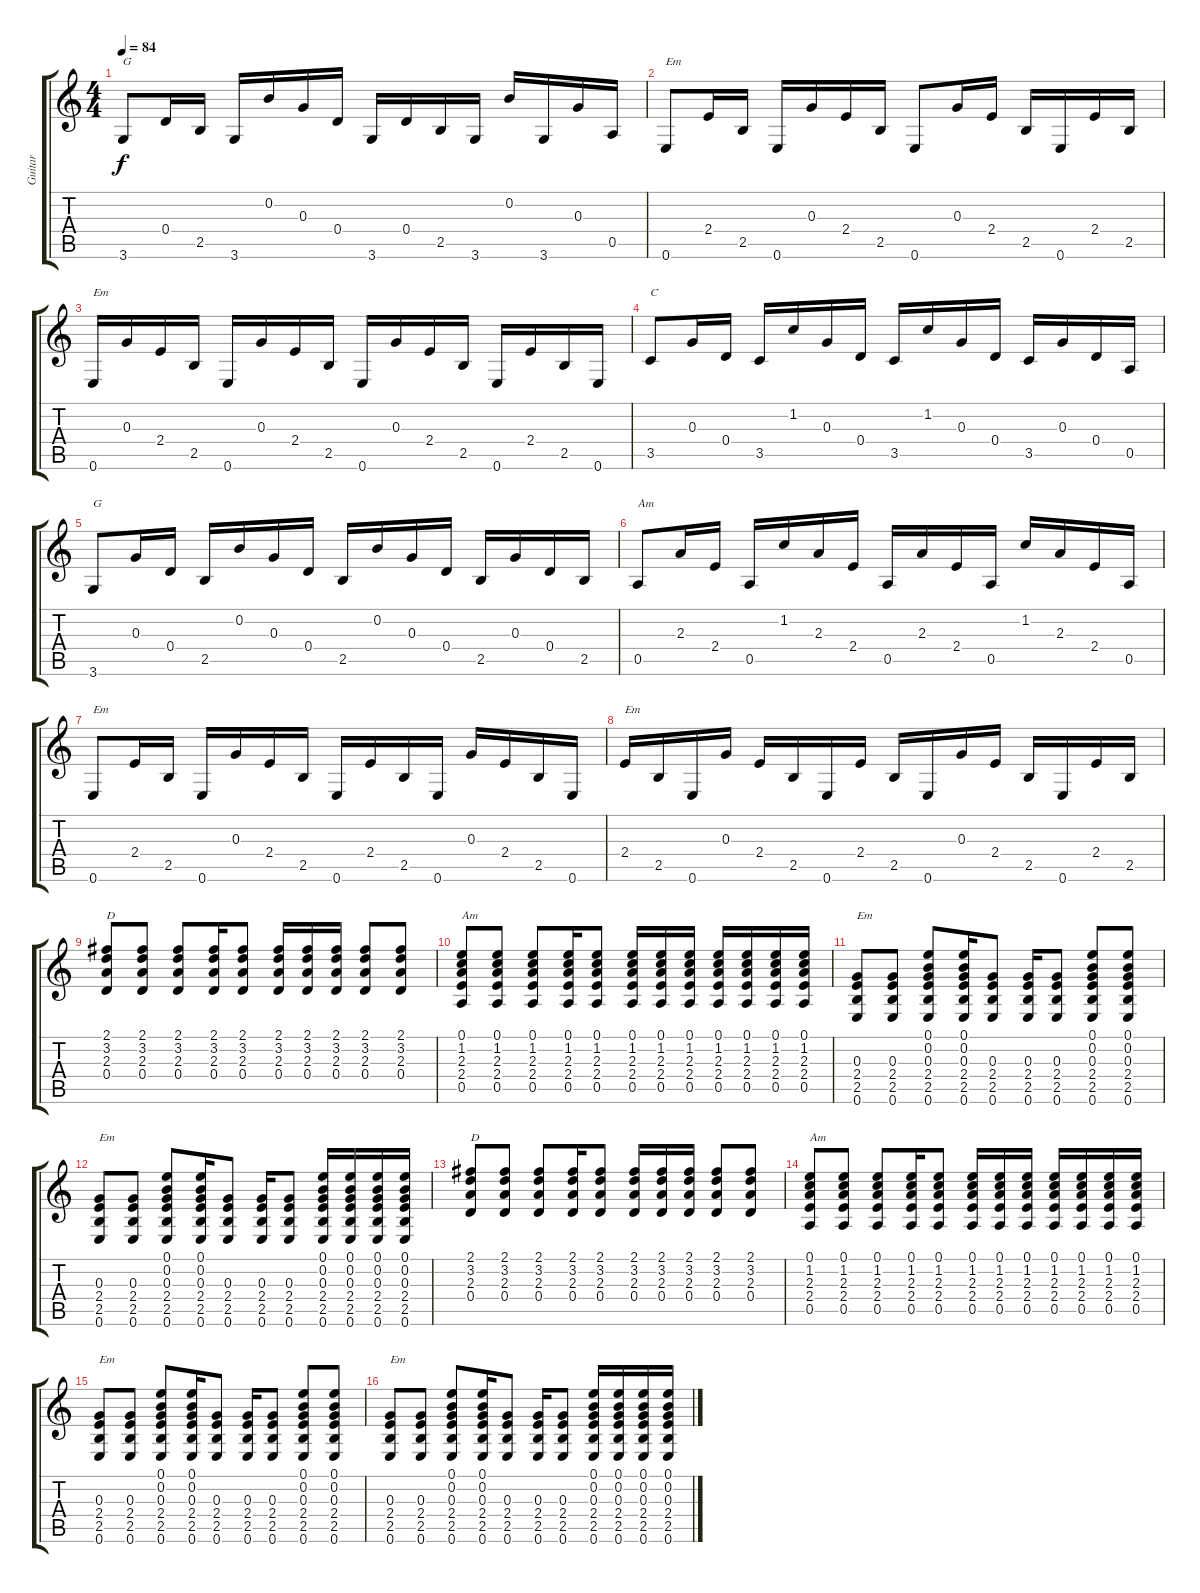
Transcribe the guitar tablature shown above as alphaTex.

\track ("Guitar" "Guitar") {instrument acousticguitarnylon}
\staff {score tabs}
\tuning (E4 B3 G3 D3 A2 E2) {hide}
\ts (4 4)
\tempo 84
\clef g2
\ks c
3.6.8{txt "G" dy f} 0.4.16 2.5.16 3.6.16 0.2.16 0.3.16 0.4.16 3.6.16 0.4.16 2.5.16 3.6.16 0.2.16 3.6.16 0.3.16 0.5.16 |
0.6.8{txt "Em"} 2.4.16 2.5.16 0.6.16 0.3.16 2.4.16 2.5.16 0.6.8 0.3.16 2.4.16 2.5.16 0.6.16 2.4.16 2.5.16 |
0.6.16{txt "Em"} 0.3.16 2.4.16 2.5.16 0.6.16 0.3.16 2.4.16 2.5.16 0.6.16 0.3.16 2.4.16 2.5.16 0.6.16 2.4.16 2.5.16 0.6.16 |
3.5.8{txt "C"} 0.3.16 0.4.16 3.5.16 1.2.16 0.3.16 0.4.16 3.5.16 1.2.16 0.3.16 0.4.16 3.5.16 0.3.16 0.4.16 0.5.16 |
3.6.8{txt "G"} 0.3.16 0.4.16 2.5.16 0.2.16 0.3.16 0.4.16 2.5.16 0.2.16 0.3.16 0.4.16 2.5.16 0.3.16 0.4.16 2.5.16 |
0.5.8{txt "Am"} 2.3.16 2.4.16 0.5.16 1.2.16 2.3.16 2.4.16 0.5.16 2.3.16 2.4.16 0.5.16 1.2.16 2.3.16 2.4.16 0.5.16 |
0.6.8{txt "Em"} 2.4.16 2.5.16 0.6.16 0.3.16 2.4.16 2.5.16 0.6.16 2.4.16 2.5.16 0.6.16 0.3.16 2.4.16 2.5.16 0.6.16 |
2.4.16{txt "Em"} 2.5.16 0.6.16 0.3.16 2.4.16 2.5.16 0.6.16 2.4.16 2.5.16 0.6.16 0.3.16 2.4.16 2.5.16 0.6.16 2.4.16 2.5.16 |
(2.1 3.2 2.3 0.4).8{txt "D"} (2.1 3.2 2.3 0.4).8 (2.1 3.2 2.3 0.4).8 (2.1 3.2 2.3 0.4).16 (2.1 3.2 2.3 0.4).8 (2.1 3.2 2.3 0.4).16 (2.1 3.2 2.3 0.4).16 (2.1 3.2 2.3 0.4).16 (2.1 3.2 2.3 0.4).8 (2.1 3.2 2.3 0.4).8 |
(0.1 1.2 2.3 2.4 0.5).8{txt "Am"} (0.1 1.2 2.3 2.4 0.5).8 (0.1 1.2 2.3 2.4 0.5).8 (0.1 1.2 2.3 2.4 0.5).16 (0.1 1.2 2.3 2.4 0.5).8 (0.1 1.2 2.3 2.4 0.5).16 (0.1 1.2 2.3 2.4 0.5).16 (0.1 1.2 2.3 2.4 0.5).16 (0.1 1.2 2.3 2.4 0.5).16 (0.1 1.2 2.3 2.4 0.5).16 (0.1 1.2 2.3 2.4 0.5).16 (0.1 1.2 2.3 2.4 0.5).16 |
(0.3 2.4 2.5 0.6).8{txt "Em"} (0.3 2.4 2.5 0.6).8 (0.1 0.2 0.3 2.4 2.5 0.6).8 (0.1 0.2 0.3 2.4 2.5 0.6).16 (0.3 2.4 2.5 0.6).8 (0.3 2.4 2.5 0.6).16 (0.3 2.4 2.5 0.6).8 (0.1 0.2 0.3 2.4 2.5 0.6).8 (0.1 0.2 0.3 2.4 2.5 0.6).8 |
(0.3 2.4 2.5 0.6).8{txt "Em"} (0.3 2.4 2.5 0.6).8 (0.1 0.2 0.3 2.4 2.5 0.6).8 (0.1 0.2 0.3 2.4 2.5 0.6).16 (0.3 2.4 2.5 0.6).8 (0.3 2.4 2.5 0.6).16 (0.3 2.4 2.5 0.6).8 (0.1 0.2 0.3 2.4 2.5 0.6).16 (0.1 0.2 0.3 2.4 2.5 0.6).16 (0.1 0.2 0.3 2.4 2.5 0.6).16 (0.1 0.2 0.3 2.4 2.5 0.6).16 |
(2.1 3.2 2.3 0.4).8{txt "D"} (2.1 3.2 2.3 0.4).8 (2.1 3.2 2.3 0.4).8 (2.1 3.2 2.3 0.4).16 (2.1 3.2 2.3 0.4).8 (2.1 3.2 2.3 0.4).16 (2.1 3.2 2.3 0.4).16 (2.1 3.2 2.3 0.4).16 (2.1 3.2 2.3 0.4).8 (2.1 3.2 2.3 0.4).8 |
(0.1 1.2 2.3 2.4 0.5).8{txt "Am"} (0.1 1.2 2.3 2.4 0.5).8 (0.1 1.2 2.3 2.4 0.5).8 (0.1 1.2 2.3 2.4 0.5).16 (0.1 1.2 2.3 2.4 0.5).8 (0.1 1.2 2.3 2.4 0.5).16 (0.1 1.2 2.3 2.4 0.5).16 (0.1 1.2 2.3 2.4 0.5).16 (0.1 1.2 2.3 2.4 0.5).16 (0.1 1.2 2.3 2.4 0.5).16 (0.1 1.2 2.3 2.4 0.5).16 (0.1 1.2 2.3 2.4 0.5).16 |
(0.3 2.4 2.5 0.6).8{txt "Em"} (0.3 2.4 2.5 0.6).8 (0.1 0.2 0.3 2.4 2.5 0.6).8 (0.1 0.2 0.3 2.4 2.5 0.6).16 (0.3 2.4 2.5 0.6).8 (0.3 2.4 2.5 0.6).16 (0.3 2.4 2.5 0.6).8 (0.1 0.2 0.3 2.4 2.5 0.6).8 (0.1 0.2 0.3 2.4 2.5 0.6).8 |
(0.3 2.4 2.5 0.6).8{txt "Em"} (0.3 2.4 2.5 0.6).8 (0.1 0.2 0.3 2.4 2.5 0.6).8 (0.1 0.2 0.3 2.4 2.5 0.6).16 (0.3 2.4 2.5 0.6).8 (0.3 2.4 2.5 0.6).16 (0.3 2.4 2.5 0.6).8 (0.1 0.2 0.3 2.4 2.5 0.6).16 (0.1 0.2 0.3 2.4 2.5 0.6).16 (0.1 0.2 0.3 2.4 2.5 0.6).16 (0.1 0.2 0.3 2.4 2.5 0.6).16
